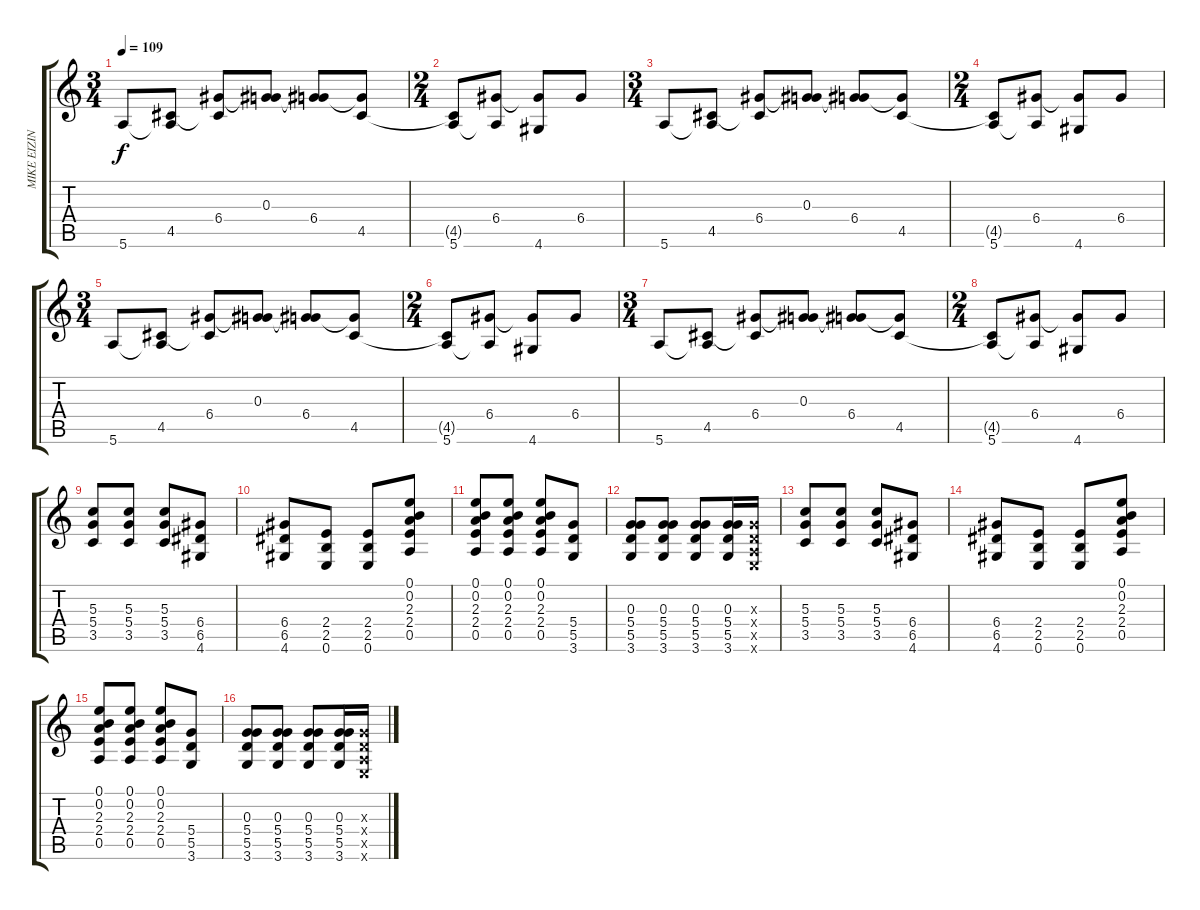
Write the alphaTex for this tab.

\track ("MIKE EIZINGER" "MIKE EIZIN") {instrument electricguitarjazz}
\staff {score tabs}
\tuning (E4 B3 G3 D3 A2 E2) {hide}
\ts (3 4)
\tempo 109
\clef g2
\ks c
5.6.8{dy f} (4.5 5.6{t}).8 (6.4 4.5{t}).8 (0.3 6.4{t}).8 (0.3{t} 6.4).8 (6.4{t} 4.5).8 |
\ts (2 4)
(4.5{t} 5.6).8 (6.4 5.6{t}).8 (6.4{t} 4.6).8 6.4.8 |
\ts (3 4)
5.6.8 (4.5 5.6{t}).8 (6.4 4.5{t}).8 (0.3 6.4{t}).8 (0.3{t} 6.4).8 (6.4{t} 4.5).8 |
\ts (2 4)
(4.5{t} 5.6).8 (6.4 5.6{t}).8 (6.4{t} 4.6).8 6.4.8 |
\ts (3 4)
5.6.8 (4.5 5.6{t}).8 (6.4 4.5{t}).8 (0.3 6.4{t}).8 (0.3{t} 6.4).8 (6.4{t} 4.5).8 |
\ts (2 4)
(4.5{t} 5.6).8 (6.4 5.6{t}).8 (6.4{t} 4.6).8 6.4.8 |
\ts (3 4)
5.6.8 (4.5 5.6{t}).8 (6.4 4.5{t}).8 (0.3 6.4{t}).8 (0.3{t} 6.4).8 (6.4{t} 4.5).8 |
\ts (2 4)
(4.5{t} 5.6).8 (6.4 5.6{t}).8 (6.4{t} 4.6).8 6.4.8 |
(5.3 5.4 3.5).8{volume 9 instrument electricguitarmuted} (5.3 5.4 3.5).8 (5.3 5.4 3.5).8 (6.4 6.5 4.6).8 |
(6.4 6.5 4.6).8 (2.4 2.5 0.6).8 (2.4 2.5 0.6).8 (0.1 0.2 2.3 2.4 0.5).8 |
(0.1 0.2 2.3 2.4 0.5).8 (0.1 0.2 2.3 2.4 0.5).8 (0.1 0.2 2.3 2.4 0.5).8 (5.4 5.5 3.6).8 |
(0.3 5.4 5.5 3.6).8 (0.3 5.4 5.5 3.6).8 (0.3 5.4 5.5 3.6).8 (0.3 5.4 5.5 3.6).16 (0.3{x} 0.4{x} 0.5{x} 0.6{x}).16 |
(5.3 5.4 3.5).8{volume 10} (5.3 5.4 3.5).8 (5.3 5.4 3.5).8 (6.4 6.5 4.6).8 |
(6.4 6.5 4.6).8 (2.4 2.5 0.6).8 (2.4 2.5 0.6).8 (0.1 0.2 2.3 2.4 0.5).8 |
(0.1 0.2 2.3 2.4 0.5).8 (0.1 0.2 2.3 2.4 0.5).8 (0.1 0.2 2.3 2.4 0.5).8 (5.4 5.5 3.6).8 |
(0.3 5.4 5.5 3.6).8 (0.3 5.4 5.5 3.6).8 (0.3 5.4 5.5 3.6).8 (0.3 5.4 5.5 3.6).16 (0.3{x} 0.4{x} 0.5{x} 0.6{x}).16
